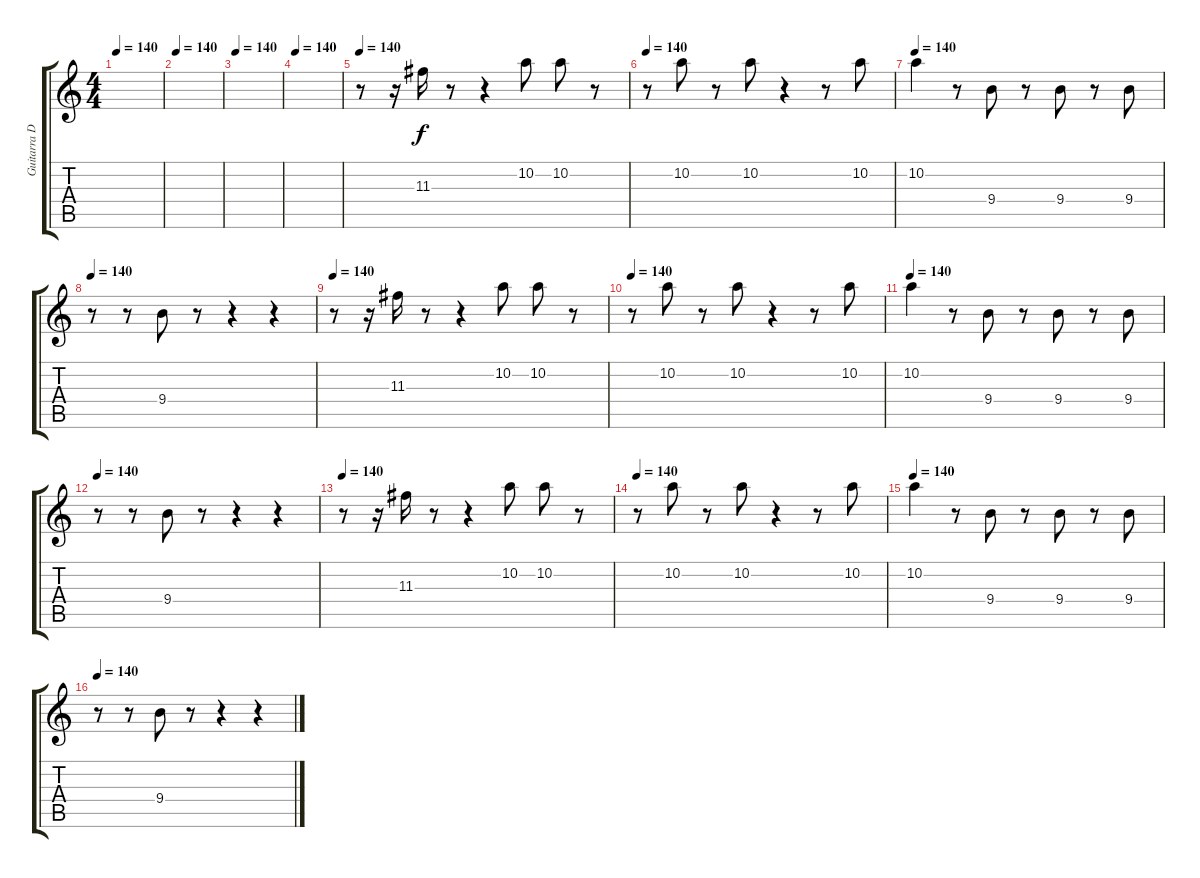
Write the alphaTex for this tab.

\track ("Guitarra Delay 2" "Guitarra D") {instrument distortionguitar}
\staff {score tabs}
\tuning (E4 B3 G3 D3 A2 E2) {hide}
\ts (4 4)
\tempo 140
\clef g2
\ks c
|
\tempo 140
|
\tempo 140
|
\tempo 140
|
\tempo 140
r.8{volume 6} r.16 11.3.16 r.8 r.4 10.2.8 10.2.8 r.8 |
\tempo 140
r.8 10.2.8 r.8 10.2.8 r.4 r.8 10.2.8 |
\tempo 140
10.2.4 r.8 9.4.8 r.8 9.4.8 r.8 9.4.8 |
\tempo 140
r.8 r.8 9.4.8 r.8 r.4 r.4 |
\tempo 140
r.8{volume 6} r.16 11.3.16 r.8 r.4 10.2.8 10.2.8 r.8 |
\tempo 140
r.8 10.2.8 r.8 10.2.8 r.4 r.8 10.2.8 |
\tempo 140
10.2.4 r.8 9.4.8 r.8 9.4.8 r.8 9.4.8 |
\tempo 140
r.8 r.8 9.4.8 r.8 r.4 r.4 |
\tempo 140
r.8{volume 6} r.16 11.3.16 r.8 r.4 10.2.8 10.2.8 r.8 |
\tempo 140
r.8 10.2.8 r.8 10.2.8 r.4 r.8 10.2.8 |
\tempo 140
10.2.4 r.8 9.4.8 r.8 9.4.8 r.8 9.4.8 |
\tempo 140
r.8 r.8 9.4.8 r.8 r.4 r.4
